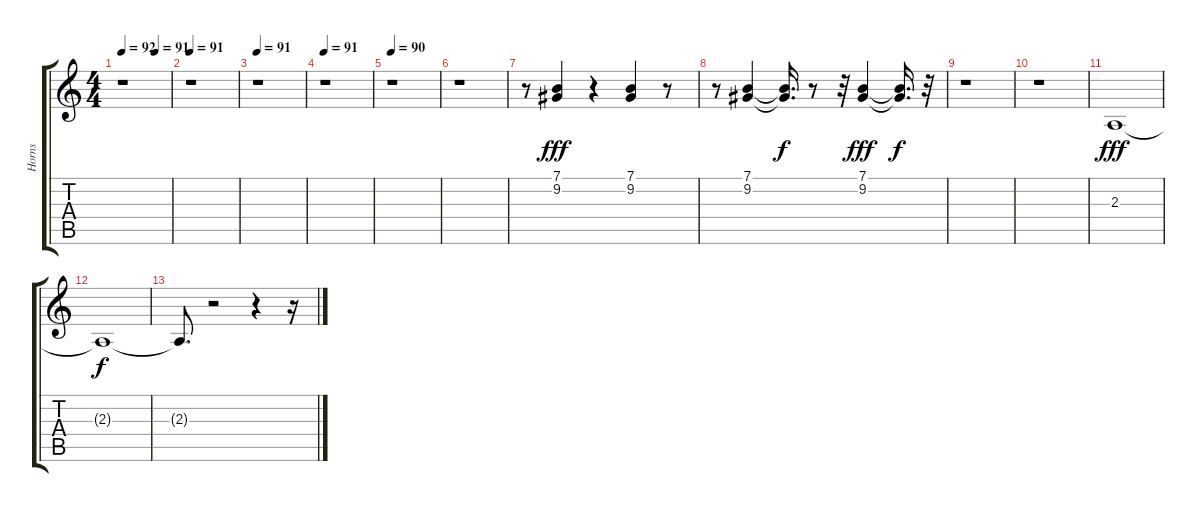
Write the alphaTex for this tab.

\track ("Horns" "Horns") {instrument frenchhorn}
\staff {score tabs}
\tuning (E4 B3 G3 D3 A2 E2) {hide}
\ts (4 4)
\tempo 92
\tempo (91 0.6875)
\clef g2
\ks c
r.1{dy ff} |
\tempo 91
r.1 |
\tempo 91
r.1 |
\tempo 91
r.1 |
\tempo 90
r.1 |
r.1 |
r.8 (7.1 9.2).4{dy fff} r.4 (7.1 9.2).4 r.8 |
r.8 (7.1 9.2).4 (7.1{t} 9.2{t}).16{d dy f} r.8 r.32 (7.1 9.2).4{dy fff} (7.1{t} 9.2{t}).16{d dy f} r.32 |
r.1 |
r.1 |
2.3.1{dy fff} |
2.3{t}.1{dy f} |
2.3{t}.8{d} r.2 r.4 r.16
